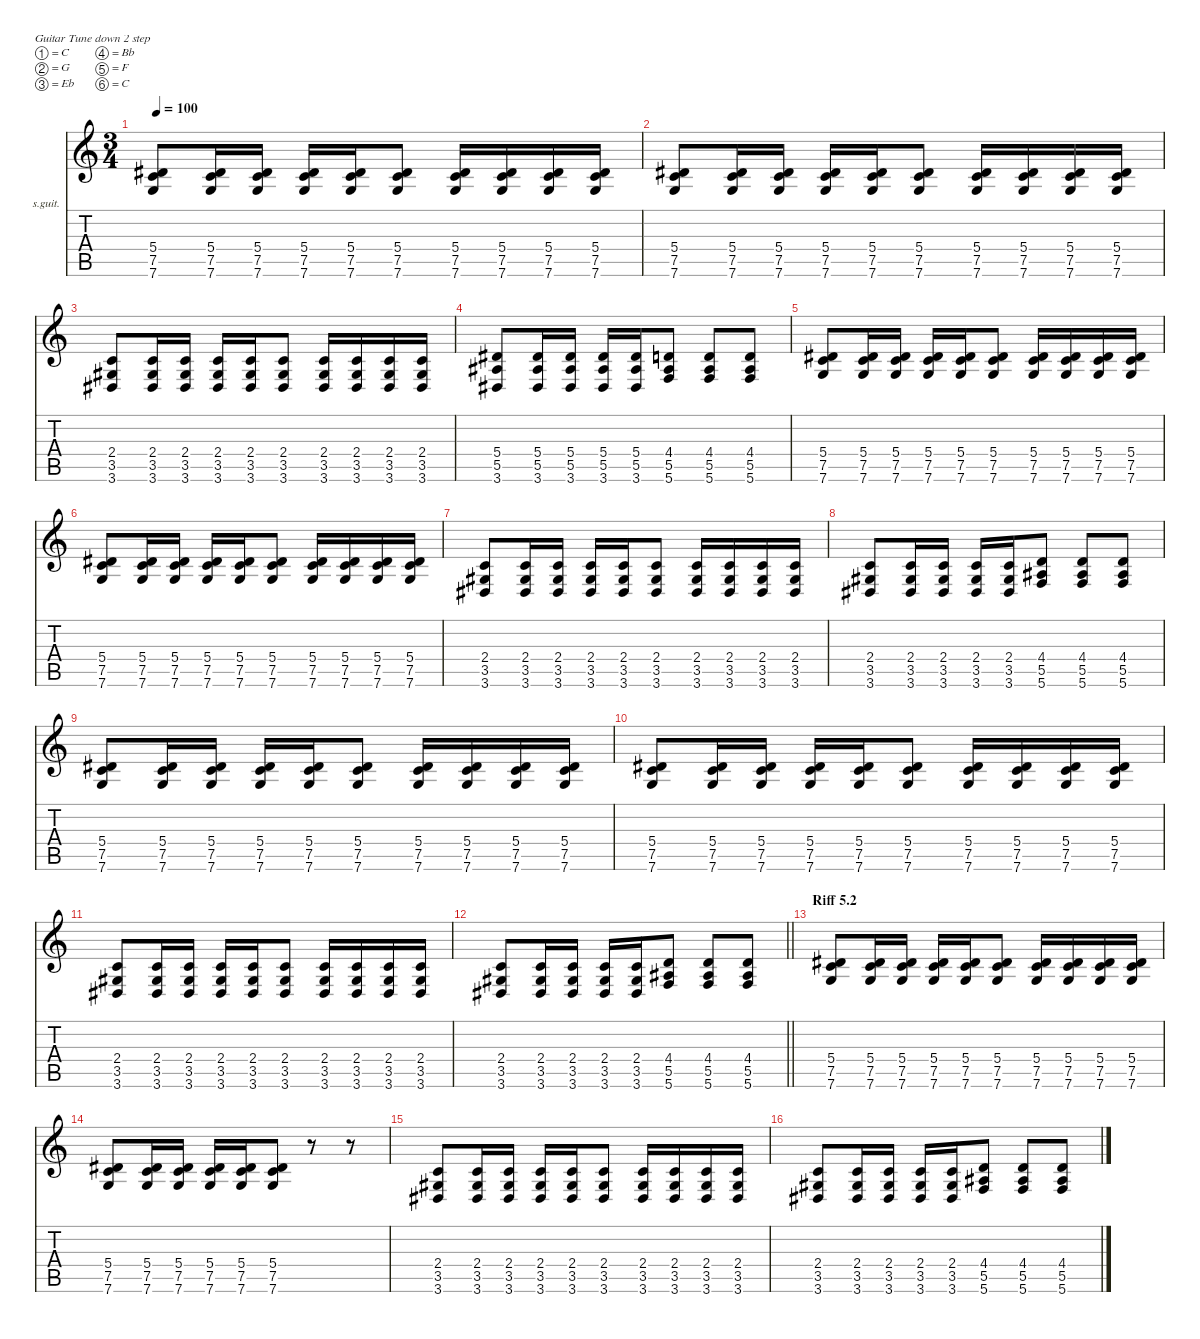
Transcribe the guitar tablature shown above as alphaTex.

\defaultSystemsLayout 4
\hideDynamics
\bracketExtendMode nobrackets
\firstSystemTrackNameOrientation horizontal
\otherSystemsTrackNameOrientation horizontal
\track ("Vuurschpuwer" "s.guit.") {instrument acousticguitarsteel}
\staff {score tabs}
\tuning (C4 G3 Eb3 Bb2 F2 C2)
\ts (3 4)
\tempo 100
\clef g2
\ks c
(5.4{acc #} 7.5 7.6).8{dy f beam Up} (5.4{acc #} 7.5 7.6).16{beam Up} (5.4{acc #} 7.5 7.6).16{beam Up} (5.4{acc #} 7.5 7.6).16{beam Up} (5.4{acc #} 7.5 7.6).16{beam Up} (5.4{acc #} 7.5 7.6).8{beam Up} (5.4{acc #} 7.5 7.6).16{beam Up} (5.4{acc #} 7.5 7.6).16{beam Up} (5.4{acc #} 7.5 7.6).16{beam Up} (5.4{acc #} 7.5 7.6).16{beam Up} |
(5.4{acc #} 7.5 7.6).8{beam Up} (5.4{acc #} 7.5 7.6).16{beam Up} (5.4{acc #} 7.5 7.6).16{beam Up} (5.4{acc #} 7.5 7.6).16{beam Up} (5.4{acc #} 7.5 7.6).16{beam Up} (5.4{acc #} 7.5 7.6).8{beam Up} (5.4{acc #} 7.5 7.6).16{beam Up} (5.4{acc #} 7.5 7.6).16{beam Up} (5.4{acc #} 7.5 7.6).16{beam Up} (5.4{acc #} 7.5 7.6).16{beam Up} |
(2.4 3.5{acc #} 3.6{acc #}).8{beam Up} (2.4 3.5{acc #} 3.6{acc #}).16{beam Up} (2.4 3.5{acc #} 3.6{acc #}).16{beam Up} (2.4 3.5{acc #} 3.6{acc #}).16{beam Up} (2.4 3.5{acc #} 3.6{acc #}).16{beam Up} (2.4 3.5{acc #} 3.6{acc #}).8{beam Up} (2.4 3.5{acc #} 3.6{acc #}).16{beam Up} (2.4 3.5{acc #} 3.6{acc #}).16{beam Up} (2.4 3.5{acc #} 3.6{acc #}).16{beam Up} (2.4 3.5{acc #} 3.6{acc #}).16{beam Up} |
(5.4{acc #} 5.5{acc #} 3.6{acc #}).8{beam Up} (5.4{acc #} 5.5{acc #} 3.6{acc #}).16{beam Up} (5.4{acc #} 5.5{acc #} 3.6{acc #}).16{beam Up} (5.4{acc #} 5.5{acc #} 3.6{acc #}).16{beam Up} (5.4{acc #} 5.5{acc #} 3.6{acc #}).16{beam Up} (4.4 5.5{acc #} 5.6).8{beam Up} (4.4 5.5{acc #} 5.6).8{beam Up} (4.4 5.5{acc #} 5.6).8{beam Up} |
(5.4{acc #} 7.5 7.6).8{beam Up} (5.4{acc #} 7.5 7.6).16{beam Up} (5.4{acc #} 7.5 7.6).16{beam Up} (5.4{acc #} 7.5 7.6).16{beam Up} (5.4{acc #} 7.5 7.6).16{beam Up} (5.4{acc #} 7.5 7.6).8{beam Up} (5.4{acc #} 7.5 7.6).16{beam Up} (5.4{acc #} 7.5 7.6).16{beam Up} (5.4{acc #} 7.5 7.6).16{beam Up} (5.4{acc #} 7.5 7.6).16{beam Up} |
(5.4{acc #} 7.5 7.6).8{beam Up} (5.4{acc #} 7.5 7.6).16{beam Up} (5.4{acc #} 7.5 7.6).16{beam Up} (5.4{acc #} 7.5 7.6).16{beam Up} (5.4{acc #} 7.5 7.6).16{beam Up} (5.4{acc #} 7.5 7.6).8{beam Up} (5.4{acc #} 7.5 7.6).16{beam Up} (5.4{acc #} 7.5 7.6).16{beam Up} (5.4{acc #} 7.5 7.6).16{beam Up} (5.4{acc #} 7.5 7.6).16{beam Up} |
(2.4 3.5{acc #} 3.6{acc #}).8{beam Up} (2.4 3.5{acc #} 3.6{acc #}).16{beam Up} (2.4 3.5{acc #} 3.6{acc #}).16{beam Up} (2.4 3.5{acc #} 3.6{acc #}).16{beam Up} (2.4 3.5{acc #} 3.6{acc #}).16{beam Up} (2.4 3.5{acc #} 3.6{acc #}).8{beam Up} (2.4 3.5{acc #} 3.6{acc #}).16{beam Up} (2.4 3.5{acc #} 3.6{acc #}).16{beam Up} (2.4 3.5{acc #} 3.6{acc #}).16{beam Up} (2.4 3.5{acc #} 3.6{acc #}).16{beam Up} |
(2.4 3.5{acc #} 3.6{acc #}).8{beam Up} (2.4 3.5{acc #} 3.6{acc #}).16{beam Up} (2.4 3.5{acc #} 3.6{acc #}).16{beam Up} (2.4 3.5{acc #} 3.6{acc #}).16{beam Up} (2.4 3.5{acc #} 3.6{acc #}).16{beam Up} (4.4 5.5{acc #} 5.6).8{beam Up} (4.4 5.5{acc #} 5.6).8{beam Up} (4.4 5.5{acc #} 5.6).8{beam Up} |
(5.4{acc #} 7.5 7.6).8{beam Up} (5.4{acc #} 7.5 7.6).16{beam Up} (5.4{acc #} 7.5 7.6).16{beam Up} (5.4{acc #} 7.5 7.6).16{beam Up} (5.4{acc #} 7.5 7.6).16{beam Up} (5.4{acc #} 7.5 7.6).8{beam Up} (5.4{acc #} 7.5 7.6).16{beam Up} (5.4{acc #} 7.5 7.6).16{beam Up} (5.4{acc #} 7.5 7.6).16{beam Up} (5.4{acc #} 7.5 7.6).16{beam Up} |
(5.4{acc #} 7.5 7.6).8{beam Up} (5.4{acc #} 7.5 7.6).16{beam Up} (5.4{acc #} 7.5 7.6).16{beam Up} (5.4{acc #} 7.5 7.6).16{beam Up} (5.4{acc #} 7.5 7.6).16{beam Up} (5.4{acc #} 7.5 7.6).8{beam Up} (5.4{acc #} 7.5 7.6).16{beam Up} (5.4{acc #} 7.5 7.6).16{beam Up} (5.4{acc #} 7.5 7.6).16{beam Up} (5.4{acc #} 7.5 7.6).16{beam Up} |
(2.4 3.5{acc #} 3.6{acc #}).8{beam Up} (2.4 3.5{acc #} 3.6{acc #}).16{beam Up} (2.4 3.5{acc #} 3.6{acc #}).16{beam Up} (2.4 3.5{acc #} 3.6{acc #}).16{beam Up} (2.4 3.5{acc #} 3.6{acc #}).16{beam Up} (2.4 3.5{acc #} 3.6{acc #}).8{beam Up} (2.4 3.5{acc #} 3.6{acc #}).16{beam Up} (2.4 3.5{acc #} 3.6{acc #}).16{beam Up} (2.4 3.5{acc #} 3.6{acc #}).16{beam Up} (2.4 3.5{acc #} 3.6{acc #}).16{beam Up} |
\barLineRight lightlight
(2.4 3.5{acc #} 3.6{acc #}).8{beam Up} (2.4 3.5{acc #} 3.6{acc #}).16{beam Up} (2.4 3.5{acc #} 3.6{acc #}).16{beam Up} (2.4 3.5{acc #} 3.6{acc #}).16{beam Up} (2.4 3.5{acc #} 3.6{acc #}).16{beam Up} (4.4 5.5{acc #} 5.6).8{beam Up} (4.4 5.5{acc #} 5.6).8{beam Up} (4.4 5.5{acc #} 5.6).8{beam Up} |
\section ("" "Riff 5.2")
(5.4{acc #} 7.5 7.6).8{beam Up} (5.4{acc #} 7.5 7.6).16{beam Up} (5.4{acc #} 7.5 7.6).16{beam Up} (5.4{acc #} 7.5 7.6).16{beam Up} (5.4{acc #} 7.5 7.6).16{beam Up} (5.4{acc #} 7.5 7.6).8{beam Up} (5.4{acc #} 7.5 7.6).16{beam Up} (5.4{acc #} 7.5 7.6).16{beam Up} (5.4{acc #} 7.5 7.6).16{beam Up} (5.4{acc #} 7.5 7.6).16{beam Up} |
(5.4{acc #} 7.5 7.6).8{beam Up} (5.4{acc #} 7.5 7.6).16{beam Up} (5.4{acc #} 7.5 7.6).16{beam Up} (5.4{acc #} 7.5 7.6).16{beam Up} (5.4{acc #} 7.5 7.6).16{beam Up} (5.4{acc #} 7.5 7.6).8{beam Up} r.8{beam Up} r.8{beam Up} |
(2.4 3.5{acc #} 3.6{acc #}).8{beam Up} (2.4 3.5{acc #} 3.6{acc #}).16{beam Up} (2.4 3.5{acc #} 3.6{acc #}).16{beam Up} (2.4 3.5{acc #} 3.6{acc #}).16{beam Up} (2.4 3.5{acc #} 3.6{acc #}).16{beam Up} (2.4 3.5{acc #} 3.6{acc #}).8{beam Up} (2.4 3.5{acc #} 3.6{acc #}).16{beam Up} (2.4 3.5{acc #} 3.6{acc #}).16{beam Up} (2.4 3.5{acc #} 3.6{acc #}).16{beam Up} (2.4 3.5{acc #} 3.6{acc #}).16{beam Up} |
(2.4 3.5{acc #} 3.6{acc #}).8{beam Up} (2.4 3.5{acc #} 3.6{acc #}).16{beam Up} (2.4 3.5{acc #} 3.6{acc #}).16{beam Up} (2.4 3.5{acc #} 3.6{acc #}).16{beam Up} (2.4 3.5{acc #} 3.6{acc #}).16{beam Up} (4.4 5.5{acc #} 5.6).8{beam Up} (4.4 5.5{acc #} 5.6).8{beam Up} (4.4 5.5{acc #} 5.6).8{beam Up}
